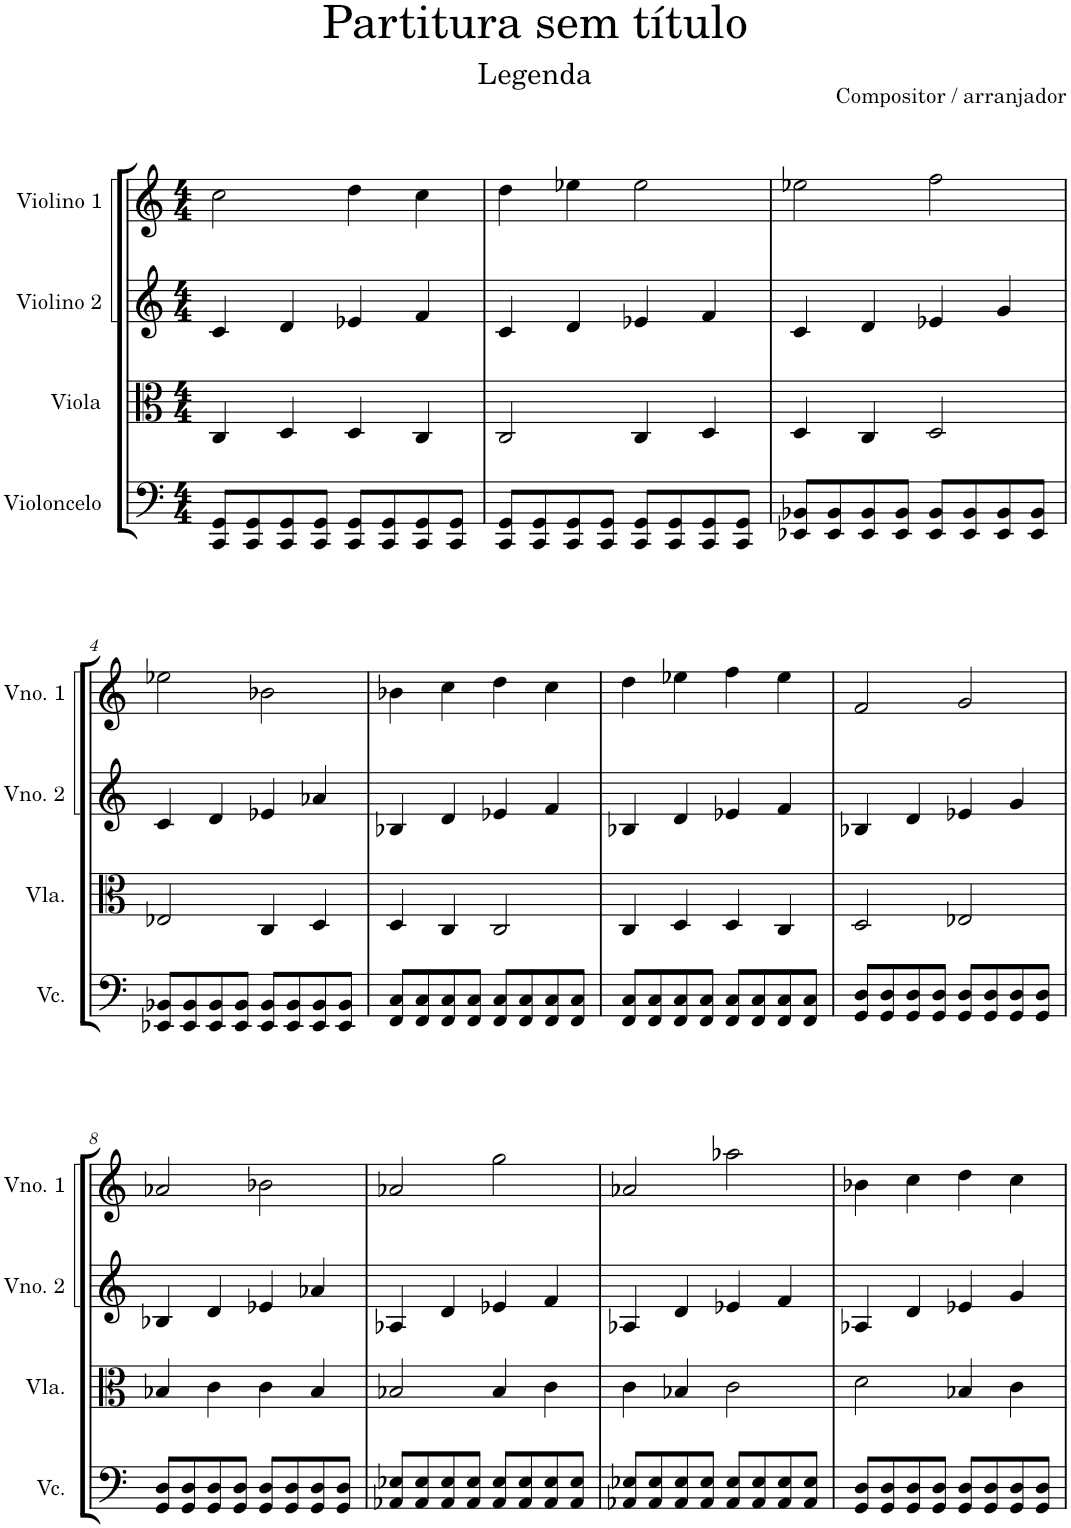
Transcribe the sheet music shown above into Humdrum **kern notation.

**kern	**kern	**kern	**kern
*part4	*part3	*part2	*part1
*staff4	*staff3	*staff2	*staff1
*I"Violoncelo	*I"Viola	*I"Violino 2	*I"Violino 1
*I'Vc.	*I'Vla.	*I'Vno. 2	*I'Vno. 1
*clefF4	*clefC3	*clefG2	*clefG2
*k[]	*k[]	*k[]	*k[]
*M4/4	*M4/4	*M4/4	*M4/4
=1	=1	=1	=1
8CC/ 8GG/L	4C/	4c/	2cc\
8CC/ 8GG/	.	.	.
8CC/ 8GG/	4D/	4d/	.
8CC/ 8GG/J	.	.	.
8CC/ 8GG/L	4D/	4e-X/	4dd\
8CC/ 8GG/	.	.	.
8CC/ 8GG/	4C/	4f/	4cc\
8CC/ 8GG/J	.	.	.
=2	=2	=2	=2
8CC/ 8GG/L	2C/	4c/	4dd\
8CC/ 8GG/	.	.	.
8CC/ 8GG/	.	4d/	4ee-X\
8CC/ 8GG/J	.	.	.
8CC/ 8GG/L	4C/	4e-X/	2ee-\
8CC/ 8GG/	.	.	.
8CC/ 8GG/	4D/	4f/	.
8CC/ 8GG/J	.	.	.
=3	=3	=3	=3
8EE-X/ 8BB-X/L	4D/	4c/	2ee-X\
8EE-/ 8BB-/	.	.	.
8EE-/ 8BB-/	4C/	4d/	.
8EE-/ 8BB-/J	.	.	.
8EE-/ 8BB-/L	2D/	4e-X/	2ff\
8EE-/ 8BB-/	.	.	.
8EE-/ 8BB-/	.	4g/	.
8EE-/ 8BB-/J	.	.	.
!!LO:LB:g=z
=4	=4	=4	=4
8EE-X/ 8BB-X/L	2E-X/	4c/	2ee-X\
8EE-/ 8BB-/	.	.	.
8EE-/ 8BB-/	.	4d/	.
8EE-/ 8BB-/J	.	.	.
8EE-/ 8BB-/L	4C/	4e-X/	2b-X\
8EE-/ 8BB-/	.	.	.
8EE-/ 8BB-/	4D/	4a-X/	.
8EE-/ 8BB-/J	.	.	.
=5	=5	=5	=5
8FF/ 8C/L	4D/	4B-X/	4b-X\
8FF/ 8C/	.	.	.
8FF/ 8C/	4C/	4d/	4cc\
8FF/ 8C/J	.	.	.
8FF/ 8C/L	2C/	4e-X/	4dd\
8FF/ 8C/	.	.	.
8FF/ 8C/	.	4f/	4cc\
8FF/ 8C/J	.	.	.
=6	=6	=6	=6
8FF/ 8C/L	4C/	4B-X/	4dd\
8FF/ 8C/	.	.	.
8FF/ 8C/	4D/	4d/	4ee-X\
8FF/ 8C/J	.	.	.
8FF/ 8C/L	4D/	4e-X/	4ff\
8FF/ 8C/	.	.	.
8FF/ 8C/	4C/	4f/	4ee-\
8FF/ 8C/J	.	.	.
=7	=7	=7	=7
8GG/ 8D/L	2D/	4B-X/	2f/
8GG/ 8D/	.	.	.
8GG/ 8D/	.	4d/	.
8GG/ 8D/J	.	.	.
8GG/ 8D/L	2E-X/	4e-X/	2g/
8GG/ 8D/	.	.	.
8GG/ 8D/	.	4g/	.
8GG/ 8D/J	.	.	.
!!LO:LB:g=z
=8	=8	=8	=8
8GG/ 8D/L	4B-X/	4B-X/	2a-X/
8GG/ 8D/	.	.	.
8GG/ 8D/	4c\	4d/	.
8GG/ 8D/J	.	.	.
8GG/ 8D/L	4c\	4e-X/	2b-X\
8GG/ 8D/	.	.	.
8GG/ 8D/	4B-/	4a-X/	.
8GG/ 8D/J	.	.	.
=9	=9	=9	=9
8AA-X/ 8E-X/L	2B-X/	4A-X/	2a-X/
8AA-/ 8E-/	.	.	.
8AA-/ 8E-/	.	4d/	.
8AA-/ 8E-/J	.	.	.
8AA-/ 8E-/L	4B-/	4e-X/	2gg\
8AA-/ 8E-/	.	.	.
8AA-/ 8E-/	4c\	4f/	.
8AA-/ 8E-/J	.	.	.
=10	=10	=10	=10
8AA-X/ 8E-X/L	4c\	4A-X/	2a-X/
8AA-/ 8E-/	.	.	.
8AA-/ 8E-/	4B-X/	4d/	.
8AA-/ 8E-/J	.	.	.
8AA-/ 8E-/L	2c\	4e-X/	2aa-X\
8AA-/ 8E-/	.	.	.
8AA-/ 8E-/	.	4f/	.
8AA-/ 8E-/J	.	.	.
=11	=11	=11	=11
8GG/ 8D/L	2d\	4A-X/	4b-X\
8GG/ 8D/	.	.	.
8GG/ 8D/	.	4d/	4cc\
8GG/ 8D/J	.	.	.
8GG/ 8D/L	4B-X/	4e-X/	4dd\
8GG/ 8D/	.	.	.
8GG/ 8D/	4c\	4g/	4cc\
8GG/ 8D/J	.	.	.
=	=	=	=
*-	*-	*-	*-
